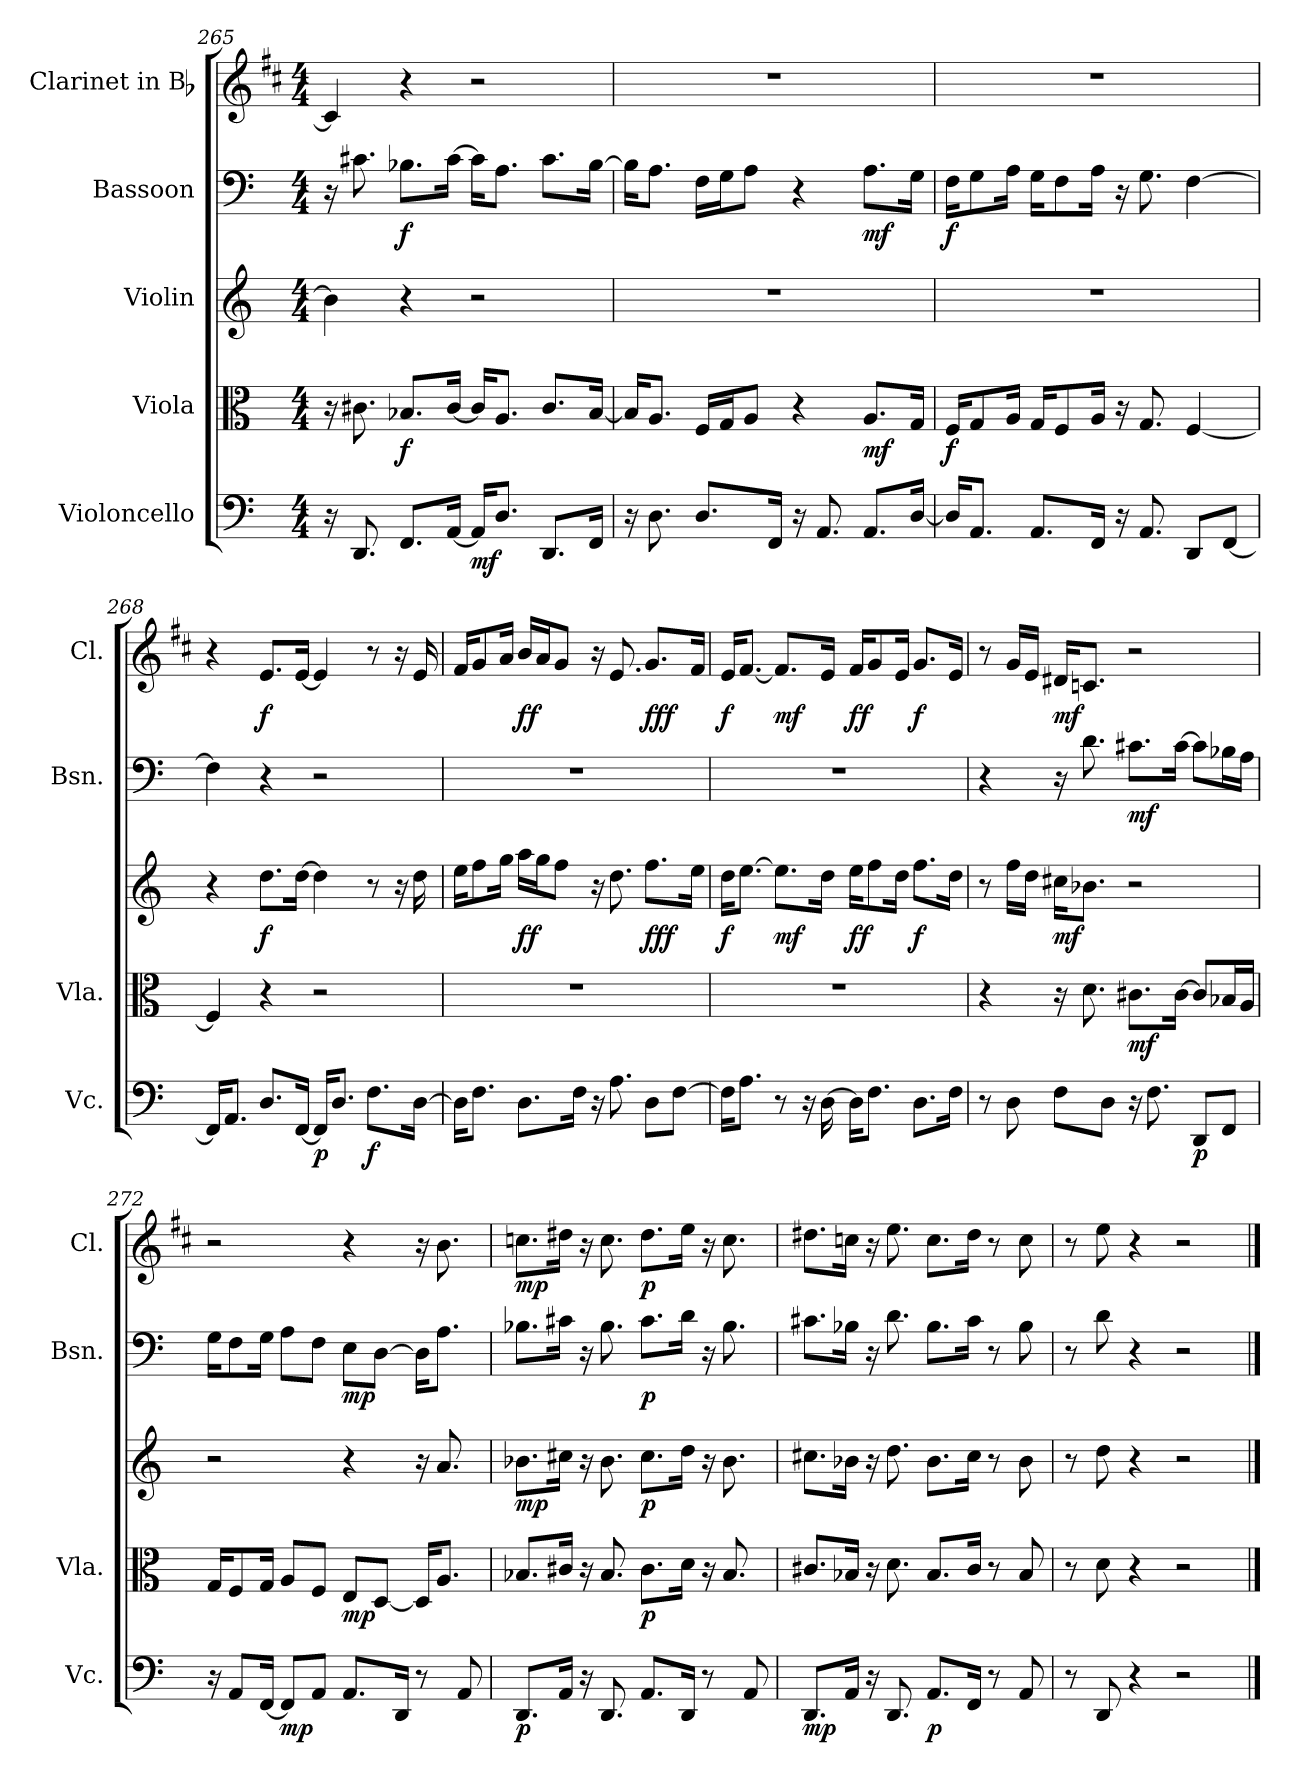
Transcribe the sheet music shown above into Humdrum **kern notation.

**kern	**dynam	**kern	**dynam	**kern	**dynam	**kern	**dynam	**kern	**dynam
*part5	*part5	*part4	*part4	*part3	*part3	*part2	*part2	*part1	*part1
*staff5	*staff5	*staff4	*staff4	*staff3	*staff3	*staff2	*staff2	*staff1	*staff1
*I"Violoncello	*	*I"Viola	*	*I"Violin	*	*I"Bassoon	*	*I"Clarinet in Bb	*
*I'Vc.	*	*I'Vla.	*	*	*	*I'Bsn.	*	*I'Cl.	*
*clefF4	*	*clefC3	*	*clefG2	*	*clefF4	*	*clefG2	*
*	*	*	*	*	*	*	*	*ITrd1c2	*
*k[]	*	*k[]	*	*k[]	*	*k[]	*	*k[]	*
*C:	*	*C:	*	*C:	*	*C:	*	*C:	*
*M4/4	*	*M4/4	*	*M4/4	*	*M4/4	*	*M4/4	*
=265	=265	=265	=265	=265	=265	=265	=265	=265	=265
16r	.	16r	.	4b-i\]	.	16r	.	4B-i/]	.
8.DDi/	.	8.c#Xi\	.	.	.	8.c#Xi\	.	.	.
8.FFi/L	.	8.B-Xi/L	f	4r	.	8.B-Xi\L	f	4r	.
[16AAi/Jk	.	[16c#i/Jk	.	.	.	[16c#i\Jk	.	.	.
16AAi/KL]	mf	16c#i/KL]	.	2r	.	16c#i\KL]	.	2r	.
8.Di/J	.	8.Ai/J	.	.	.	8.Ai\J	.	.	.
8.DDi/L	.	8.c#i/L	.	.	.	8.c#i\L	.	.	.
16FFi/Jk	.	[16B-i/Jk	.	.	.	[16B-i\Jk	.	.	.
=266	=266	=266	=266	=266	=266	=266	=266	=266	=266
16r	.	16B-i/KL]	.	1r	.	16B-i\KL]	.	1r	.
8.Di\	.	8.Ai/J	.	.	.	8.Ai\J	.	.	.
8.Di/L	.	16Fi/LL	.	.	.	16Fi\LL	.	.	.
.	.	16Gi/J	.	.	.	16Gi\J	.	.	.
.	.	8Ai/J	.	.	.	8Ai\J	.	.	.
16FFi/Jk	.	.	.	.	.	.	.	.	.
16r	.	4r	.	.	.	4r	.	.	.
8.AAi/	.	.	.	.	.	.	.	.	.
8.AAi/L	.	8.Ai/L	mf	.	.	8.Ai\L	mf	.	.
[16Di/Jk	.	16Gi/Jk	.	.	.	16Gi\Jk	.	.	.
!!LO:PB:g=z
=267	=267	=267	=267	=267	=267	=267	=267	=267	=267
16Di/KL]	.	16Fi/KL	f	1r	.	16Fi\KL	f	1r	.
8.AAi/J	.	8Gi/	.	.	.	8Gi\	.	.	.
.	.	16Ai/Jk	.	.	.	16Ai\Jk	.	.	.
8.AAi/L	.	16Gi/KL	.	.	.	16Gi\KL	.	.	.
.	.	8Fi/	.	.	.	8Fi\	.	.	.
16FFi/Jk	.	16Ai/Jk	.	.	.	16Ai\Jk	.	.	.
16r	.	16r	.	.	.	16r	.	.	.
8.AAi/	.	8.Gi/	.	.	.	8.Gi\	.	.	.
8DDi/L	.	[4Fi/	.	.	.	[4Fi\	.	.	.
[8FFi/J	.	.	.	.	.	.	.	.	.
=268	=268	=268	=268	=268	=268	=268	=268	=268	=268
16FFi/KL]	.	4Fi/]	.	4r	.	4Fi\]	.	4r	.
8.AAi/J	.	.	.	.	.	.	.	.	.
8.Di/L	.	4r	.	8.ddi\L	f	4r	.	8.di/L	f
[16FFi/Jk	.	.	.	[16ddi\Jk	.	.	.	[16di/Jk	.
16FFi/KL]	p	2r	.	4ddi\]	.	2r	.	4di/]	.
8.Di/J	.	.	.	.	.	.	.	.	.
8.Fi\L	f	.	.	8r	.	.	.	8r	.
.	.	.	.	16r	.	.	.	16r	.
[16Di\Jk	.	.	.	16ddi\	.	.	.	16di/	.
=269	=269	=269	=269	=269	=269	=269	=269	=269	=269
16Di\KL]	.	1r	.	16eei\KL	.	1r	.	16ei/KL	.
8.Fi\J	.	.	.	8ffi\	.	.	.	8fi/	.
.	.	.	.	16ggi\Jk	.	.	.	16gi/Jk	.
8.Di\L	.	.	.	16aai\LL	ff	.	.	16ai/LL	ff
.	.	.	.	16ggi\J	.	.	.	16gi/J	.
.	.	.	.	8ffi\J	.	.	.	8fi/J	.
16Fi\Jk	.	.	.	.	.	.	.	.	.
16r	.	.	.	16r	.	.	.	16r	.
8.Ai\	.	.	.	8.ddi\	.	.	.	8.di/	.
8Di\L	.	.	.	8.ffi\L	fff	.	.	8.fi/L	fff
[8Fi\J	.	.	.	.	.	.	.	.	.
.	.	.	.	16eei\Jk	.	.	.	16ei/Jk	.
!!LO:LB:g=z
=270	=270	=270	=270	=270	=270	=270	=270	=270	=270
16Fi\KL]	.	1r	.	16ddi\KL	f	1r	.	16di/KL	f
8.Ai\J	.	.	.	[8.eei\J	.	.	.	[8.ei/J	.
8r	.	.	.	8.eei\L]	mf	.	.	8.ei/L]	mf
16r	.	.	.	.	.	.	.	.	.
[16Di\	.	.	.	16ddi\Jk	.	.	.	16di/Jk	.
16Di\KL]	.	.	.	16eei\KL	ff	.	.	16ei/KL	ff
8.Fi\J	.	.	.	8ffi\	.	.	.	8fi/	.
.	.	.	.	16ddi\Jk	.	.	.	16di/Jk	.
8.Di\L	.	.	.	8.ffi\L	f	.	.	8.fi/L	f
16Fi\Jk	.	.	.	16ddi\Jk	.	.	.	16di/Jk	.
=271	=271	=271	=271	=271	=271	=271	=271	=271	=271
8r	.	4r	.	8r	.	4r	.	8r	.
8Di\	.	.	.	16ffi\LL	.	.	.	16fi/LL	.
.	.	.	.	16ddi\JJ	.	.	.	16di/JJ	.
8Fi\L	.	16r	.	16cc#Xi\KL	mf	16r	.	16c#Xi/KL	mf
.	.	8.di\	.	8.b-Xi\J	.	8.di\	.	8.B-Xi/J	.
8Di\J	.	.	.	.	.	.	.	.	.
16r	.	8.c#Xi\L	mf	2r	.	8.c#Xi\L	mf	2r	.
8.Fi\	.	.	.	.	.	.	.	.	.
.	.	[16c#i\Jk	.	.	.	[16c#i\Jk	.	.	.
8DDi/L	p	8c#i/L]	.	.	.	8c#i\L]	.	.	.
8FFi/J	.	16B-Xi/L	.	.	.	16B-Xi\L	.	.	.
.	.	16Ai/JJ	.	.	.	16Ai\JJ	.	.	.
=272	=272	=272	=272	=272	=272	=272	=272	=272	=272
16r	.	16Gi/KL	.	2r	.	16Gi\KL	.	2r	.
8AAi/L	.	8Fi/	.	.	.	8Fi\	.	.	.
[16FFi/Jk	.	16Gi/Jk	.	.	.	16Gi\Jk	.	.	.
8FFi/L]	mp	8Ai/L	.	.	.	8Ai\L	.	.	.
8AAi/J	.	8Fi/J	.	.	.	8Fi\J	.	.	.
8.AAi/L	.	8Ei/L	mp	4r	.	8Ei\L	mp	4r	.
.	.	[8Di/J	.	.	.	[8Di\J	.	.	.
16DDi/Jk	.	.	.	.	.	.	.	.	.
8r	.	16Di/KL]	.	16r	.	16Di\KL]	.	16r	.
.	.	8.Ai/J	.	8.ai/	.	8.Ai\J	.	8.ai\	.
8AAi/	.	.	.	.	.	.	.	.	.
!!LO:PB:g=z
=273	=273	=273	=273	=273	=273	=273	=273	=273	=273
8.DDi/L	p	8.B-Xi/L	.	8.b-Xi\L	mp	8.B-Xi\L	.	8.b-Xi\L	mp
16AAi/Jk	.	16c#Xi/Jk	.	16cc#Xi\Jk	.	16c#Xi\Jk	.	16cc#Xi\Jk	.
16r	.	16r	.	16r	.	16r	.	16r	.
8.DDi/	.	8.B-i/	.	8.b-i\	.	8.B-i\	.	8.b-i\	.
8.AAi/L	.	8.c#i\L	p	8.cc#i\L	p	8.c#i\L	p	8.cc#i\L	p
16DDi/Jk	.	16di\Jk	.	16ddi\Jk	.	16di\Jk	.	16ddi\Jk	.
8r	.	16r	.	16r	.	16r	.	16r	.
.	.	8.B-i/	.	8.b-i\	.	8.B-i\	.	8.b-i\	.
8AAi/	.	.	.	.	.	.	.	.	.
=274	=274	=274	=274	=274	=274	=274	=274	=274	=274
8.DDi/L	mp	8.c#Xi/L	.	8.cc#Xi\L	.	8.c#Xi\L	.	8.cc#Xi\L	.
16AAi/Jk	.	16B-Xi/Jk	.	16b-Xi\Jk	.	16B-Xi\Jk	.	16b-Xi\Jk	.
16r	.	16r	.	16r	.	16r	.	16r	.
8.DDi/	.	8.di\	.	8.ddi\	.	8.di\	.	8.ddi\	.
8.AAi/L	p	8.B-i/L	.	8.b-i\L	.	8.B-i\L	.	8.b-i\L	.
16FFi/Jk	.	16c#i/Jk	.	16cc#i\Jk	.	16c#i\Jk	.	16cc#i\Jk	.
8r	.	8r	.	8r	.	8r	.	8r	.
8AAi/	.	8B-i/	.	8b-i\	.	8B-i\	.	8b-i\	.
=275	=275	=275	=275	=275	=275	=275	=275	=275	=275
8r	.	8r	.	8r	.	8r	.	8r	.
8DDi/	.	8di\	.	8ddi\	.	8di\	.	8ddi\	.
4r	.	4r	.	4r	.	4r	.	4r	.
2r	.	2r	.	2r	.	2r	.	2r	.
==	==	==	==	==	==	==	==	==	==
*-	*-	*-	*-	*-	*-	*-	*-	*-	*-
